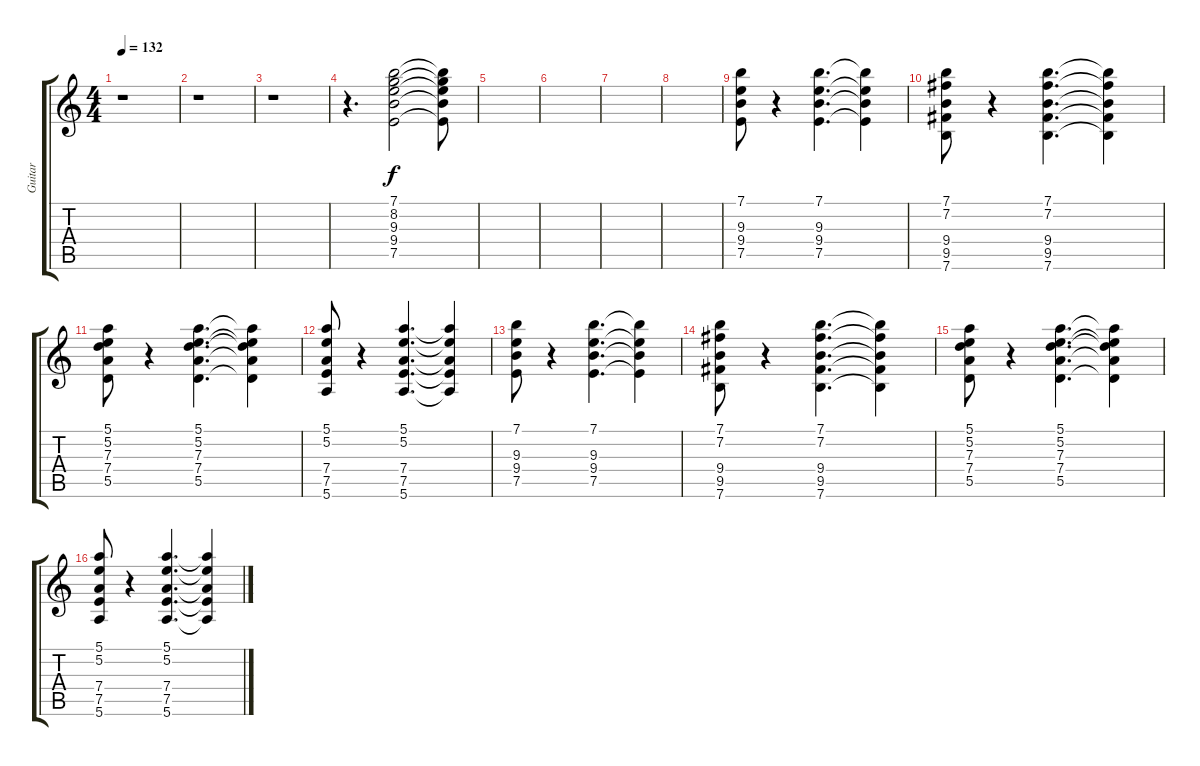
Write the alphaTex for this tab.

\track ("Guitar" "Guitar") {instrument electricguitarclean}
\staff {score tabs}
\tuning (E4 B3 G3 D3 A2 E2) {hide}
\ts (4 4)
\tempo 132
\clef g2
\ks c
r.1{dy f} |
r.1 |
r.1 |
r.4{d} (7.1 8.2 9.3 9.4 7.5).2 (7.1{t} 8.2{t} 9.3{t} 9.4{t} 7.5{t}).8 |
|
|
|
|
(7.1 9.3 9.4 7.5).8 r.4 (7.1 9.3 9.4 7.5).4{d} (7.1{t} 9.3{t} 9.4{t} 7.5{t}).4 |
(7.1 7.2 9.4 9.5 7.6).8 r.4 (7.1 7.2 9.4 9.5 7.6).4{d} (7.1{t} 7.2{t} 9.4{t} 9.5{t} 7.6{t}).4 |
(5.1 5.2 7.3 7.4 5.5).8 r.4 (5.1 5.2 7.3 7.4 5.5).4{d} (5.1{t} 5.2{t} 7.3{t} 7.4{t} 5.5{t}).4 |
(5.1 5.2 7.4 7.5 5.6).8 r.4 (5.1 5.2 7.4 7.5 5.6).4{d} (5.1{t} 5.2{t} 7.4{t} 7.5{t} 5.6{t}).4 |
(7.1 9.3 9.4 7.5).8 r.4 (7.1 9.3 9.4 7.5).4{d} (7.1{t} 9.3{t} 9.4{t} 7.5{t}).4 |
(7.1 7.2 9.4 9.5 7.6).8 r.4 (7.1 7.2 9.4 9.5 7.6).4{d} (7.1{t} 7.2{t} 9.4{t} 9.5{t} 7.6{t}).4 |
(5.1 5.2 7.3 7.4 5.5).8 r.4 (5.1 5.2 7.3 7.4 5.5).4{d} (5.1{t} 5.2{t} 7.3{t} 7.4{t} 5.5{t}).4 |
(5.1 5.2 7.4 7.5 5.6).8 r.4 (5.1 5.2 7.4 7.5 5.6).4{d} (5.1{t} 5.2{t} 7.4{t} 7.5{t} 5.6{t}).4
